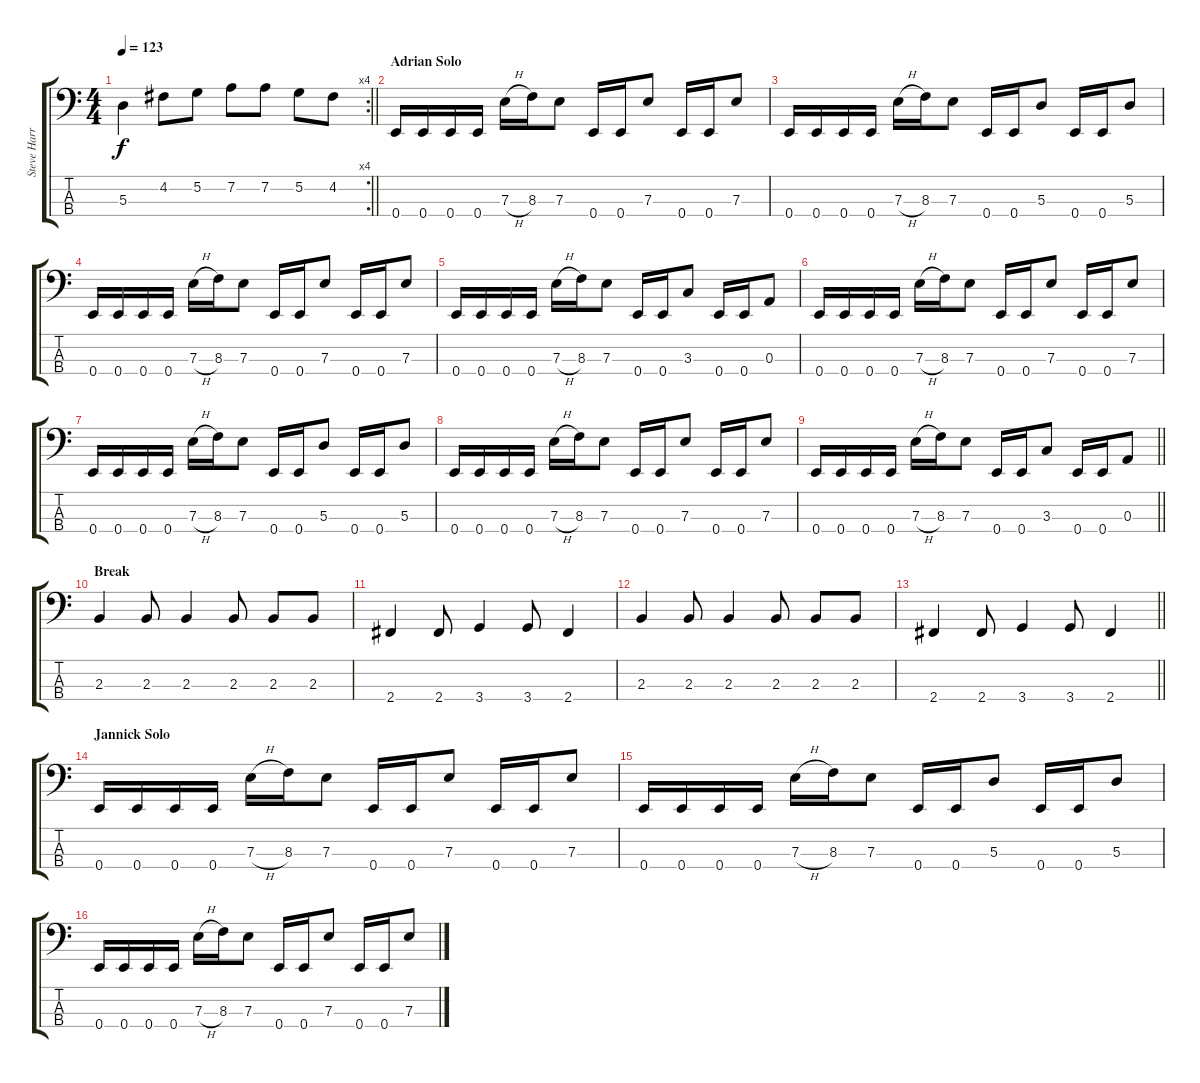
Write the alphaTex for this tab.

\track ("Steve Harris" "Steve Harr") {instrument electricbassfinger}
\staff {score tabs}
\tuning (G2 D2 A1 E1) {hide}
\rc 4
\ts (4 4)
\tempo 123
\clef f4
\barLineRight lightlight
\ks c
5.3.4{dy f} 4.2.8 5.2.8 7.2.8 7.2.8 5.2.8 4.2.8 |
\section ("" "Adrian Solo")
0.4.16 0.4.16 0.4.16 0.4.16 7.3{h}.16 8.3.16 7.3.8 0.4.16 0.4.16 7.3.8 0.4.16 0.4.16 7.3.8 |
0.4.16 0.4.16 0.4.16 0.4.16 7.3{h}.16 8.3.16 7.3.8 0.4.16 0.4.16 5.3.8 0.4.16 0.4.16 5.3.8 |
0.4.16 0.4.16 0.4.16 0.4.16 7.3{h}.16 8.3.16 7.3.8 0.4.16 0.4.16 7.3.8 0.4.16 0.4.16 7.3.8 |
0.4.16 0.4.16 0.4.16 0.4.16 7.3{h}.16 8.3.16 7.3.8 0.4.16 0.4.16 3.3.8 0.4.16 0.4.16 0.3.8 |
0.4.16 0.4.16 0.4.16 0.4.16 7.3{h}.16 8.3.16 7.3.8 0.4.16 0.4.16 7.3.8 0.4.16 0.4.16 7.3.8 |
0.4.16 0.4.16 0.4.16 0.4.16 7.3{h}.16 8.3.16 7.3.8 0.4.16 0.4.16 5.3.8 0.4.16 0.4.16 5.3.8 |
0.4.16 0.4.16 0.4.16 0.4.16 7.3{h}.16 8.3.16 7.3.8 0.4.16 0.4.16 7.3.8 0.4.16 0.4.16 7.3.8 |
\barLineRight lightlight
0.4.16 0.4.16 0.4.16 0.4.16 7.3{h}.16 8.3.16 7.3.8 0.4.16 0.4.16 3.3.8 0.4.16 0.4.16 0.3.8 |
\section ("" "Break")
2.3.4 2.3.8 2.3.4 2.3.8 2.3.8 2.3.8 |
2.4.4 2.4.8 3.4.4 3.4.8 2.4.4 |
2.3.4 2.3.8 2.3.4 2.3.8 2.3.8 2.3.8 |
\barLineRight lightlight
2.4.4 2.4.8 3.4.4 3.4.8 2.4.4 |
\section ("" "Jannick Solo")
0.4.16 0.4.16 0.4.16 0.4.16 7.3{h}.16 8.3.16 7.3.8 0.4.16 0.4.16 7.3.8 0.4.16 0.4.16 7.3.8 |
0.4.16 0.4.16 0.4.16 0.4.16 7.3{h}.16 8.3.16 7.3.8 0.4.16 0.4.16 5.3.8 0.4.16 0.4.16 5.3.8 |
0.4.16 0.4.16 0.4.16 0.4.16 7.3{h}.16 8.3.16 7.3.8 0.4.16 0.4.16 7.3.8 0.4.16 0.4.16 7.3.8
